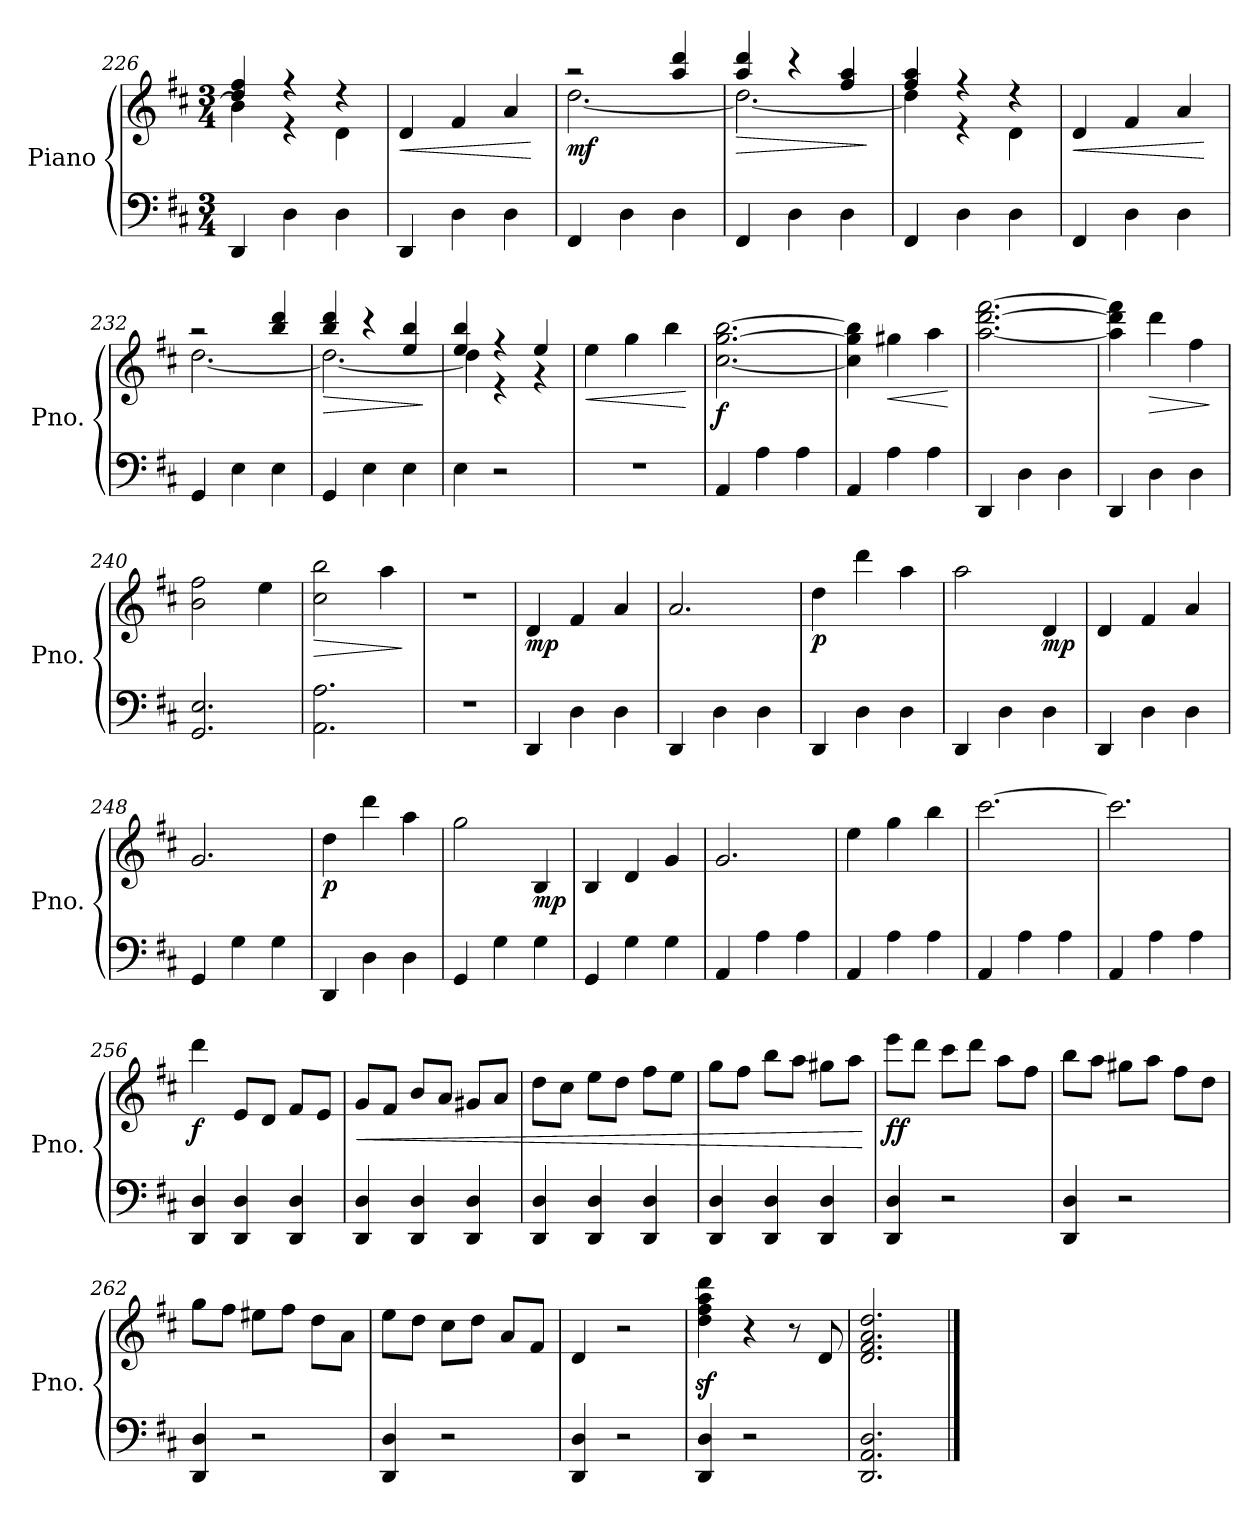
**kern	**kern	**dynam
*part1	*part1	*part1
*staff2	*staff1	*staff1/2
*I"Piano	*	*
*I'Pno.	*	*
*clefF4	*clefG2	*
*k[f#c#]	*k[f#c#]	*
*M3/4	*M3/4	*
=226	=226	=226
*	*^	*
4DD/	4dd/ 4ff#/	4b\]	.
4D\	4r	4r	.
4D\	4r	4d\	.
=227	=227	=227	=227
!	!	!	!LO:HP:b
*	*v	*v	*
4DD/	4d/	<
4D\	4f#/	.
4D\	4a/	.
.	.	[
=228	=228	=228
*	*^	*
!	!	!	!LO:DY:b
4FF#/	2r	[2.dd\	mf
4D\	.	.	.
4D\	4aa/ 4ddd/	.	.
=229	=229	=229	=229
!	!	!	!LO:HP:b
4FF#/	4aa/ 4ddd/	2.dd\_	>
4D\	4r	.	.
4D\	4ff#/ 4aa/	.	.
*	*v	*v	*
.	.	]
!!LO:LB:g=z
=230	=230	=230
*	*^	*
4FF#/	4ff#/ 4aa/	4dd\]	.
4D\	4r	4r	.
4D\	4r	4d\	.
=231	=231	=231	=231
!	!	!	!LO:HP:b
*	*v	*v	*
4FF#/	4d/	<
4D\	4f#/	.
4D\	4a/	.
.	.	[
=232	=232	=232
*	*^	*
4GG/	2r	[2.dd\	.
4E\	.	.	.
4E\	4bb/ 4ddd/	.	.
=233	=233	=233	=233
!	!	!	!LO:HP:b
4GG/	4bb/ 4ddd/	2.dd\_	>
4E\	4r	.	.
4E\	4ee/ 4bb/	.	.
*	*v	*v	*
.	.	]
=234	=234	=234
*	*^	*
4E\	4ee/ 4bb/	4dd\]	.
2r	4r	4r	.
.	4ee/	4r	.
=235	=235	=235	=235
!	!	!	!LO:HP:b
*	*v	*v	*
2.r	4ee\	<
.	4gg\	.
.	4bb\	.
.	.	[
=236	=236	=236
!	!	!LO:DY:b
4AA/	[2.cc#\ [2.gg\ [2.bb\	f
4A\	.	.
4A\	.	.
=237	=237	=237
4AA/	4cc#\] 4gg\] 4bb\]	.
!	!	!LO:HP:b
4A\	4gg#X\	<
4A\	4aa\	.
.	.	[
=238	=238	=238
4DD/	[2.aa\ [2.ddd\ [2.fff#\	.
4D\	.	.
4D\	.	.
=239	=239	=239
4DD/	4aa\] 4ddd\] 4fff#\]	.
!	!	!LO:HP:b
4D\	4ddd\	>
4D\	4ff#\	.
.	.	]
=240	=240	=240
2.GG/ 2.E/	2b\ 2ff#\	.
.	4ee\	.
=241	=241	=241
!	!	!LO:HP:b
2.AA\ 2.A\	2cc#\ 2bb\	>
.	4aa\	.
.	.	]
!!LO:PB:g=z
=242	=242	=242
2.r	2.r	.
=243	=243	=243
!	!	!LO:DY:b
4DD/	4d/	mp
4D\	4f#/	.
4D\	4a/	.
=244	=244	=244
4DD/	2.a/	.
4D\	.	.
4D\	.	.
=245	=245	=245
!	!	!LO:DY:b
4DD/	4dd\	p
4D\	4ddd\	.
4D\	4aa\	.
=246	=246	=246
4DD/	2aa\	.
4D\	.	.
!	!	!LO:DY:b
4D\	4d/	mp
=247	=247	=247
4DD/	4d/	.
4D\	4f#/	.
4D\	4a/	.
=248	=248	=248
4GG/	2.g/	.
4G\	.	.
4G\	.	.
=249	=249	=249
!	!	!LO:DY:b
4DD/	4dd\	p
4D\	4ddd\	.
4D\	4aa\	.
=250	=250	=250
4GG/	2gg\	.
4G\	.	.
!	!	!LO:DY:b
4G\	4B/	mp
=251	=251	=251
4GG/	4B/	.
4G\	4d/	.
4G\	4g/	.
=252	=252	=252
4AA/	2.g/	.
4A\	.	.
4A\	.	.
=253	=253	=253
4AA/	4ee\	.
4A\	4gg\	.
4A\	4bb\	.
!!LO:LB:g=z
=254	=254	=254
4AA/	[2.ccc#\	.
4A\	.	.
4A\	.	.
=255	=255	=255
4AA/	2.ccc#\]	.
4A\	.	.
4A\	.	.
=256	=256	=256
!	!	!LO:DY:b
4DD/ 4D/	4ddd\	f
4DD/ 4D/	8e/L	.
.	8d/J	.
4DD/ 4D/	8f#/L	.
.	8e/J	.
=257	=257	=257
!	!	!LO:HP:b
4DD/ 4D/	8g/L	<
.	8f#/J	.
4DD/ 4D/	8b/L	.
.	8a/J	.
4DD/ 4D/	8g#X/L	.
.	8a/J	.
=258	=258	=258
4DD/ 4D/	8dd\L	.
.	8cc#\J	.
4DD/ 4D/	8ee\L	.
.	8dd\J	.
4DD/ 4D/	8ff#\L	.
.	8ee\J	.
=259	=259	=259
4DD/ 4D/	8gg\L	.
.	8ff#\J	.
4DD/ 4D/	8bb\L	.
.	8aa\J	.
4DD/ 4D/	8gg#X\L	.
.	8aa\J	.
.	.	[
=260	=260	=260
!	!	!LO:DY:b
4DD/ 4D/	8eee\L	ff
.	8ddd\J	.
2r	8ccc#\L	.
.	8ddd\J	.
.	8aa\L	.
.	8ff#\J	.
!!LO:LB:g=z
=261	=261	=261
4DD/ 4D/	8bb\L	.
.	8aa\J	.
2r	8gg#X\L	.
.	8aa\J	.
.	8ff#\L	.
.	8dd\J	.
=262	=262	=262
4DD/ 4D/	8gg\L	.
.	8ff#\J	.
2r	8ee#X\L	.
.	8ff#\J	.
.	8dd\L	.
.	8a\J	.
=263	=263	=263
4DD/ 4D/	8ee\L	.
.	8dd\J	.
2r	8cc#\L	.
.	8dd\J	.
.	8a/L	.
.	8f#/J	.
=264	=264	=264
4DD/ 4D/	4d/	.
2r	2r	.
=265	=265	=265
4DD/ 4D/	4dd\z< 4ff#\z< 4aa\z< 4ddd\z<	.
2r	4r	.
.	8r	.
.	8d/	.
=266	=266	=266
2.DD/ 2.AA/ 2.D/	2.d/ 2.f#/ 2.a/ 2.dd/	.
==	==	==
*-	*-	*-
